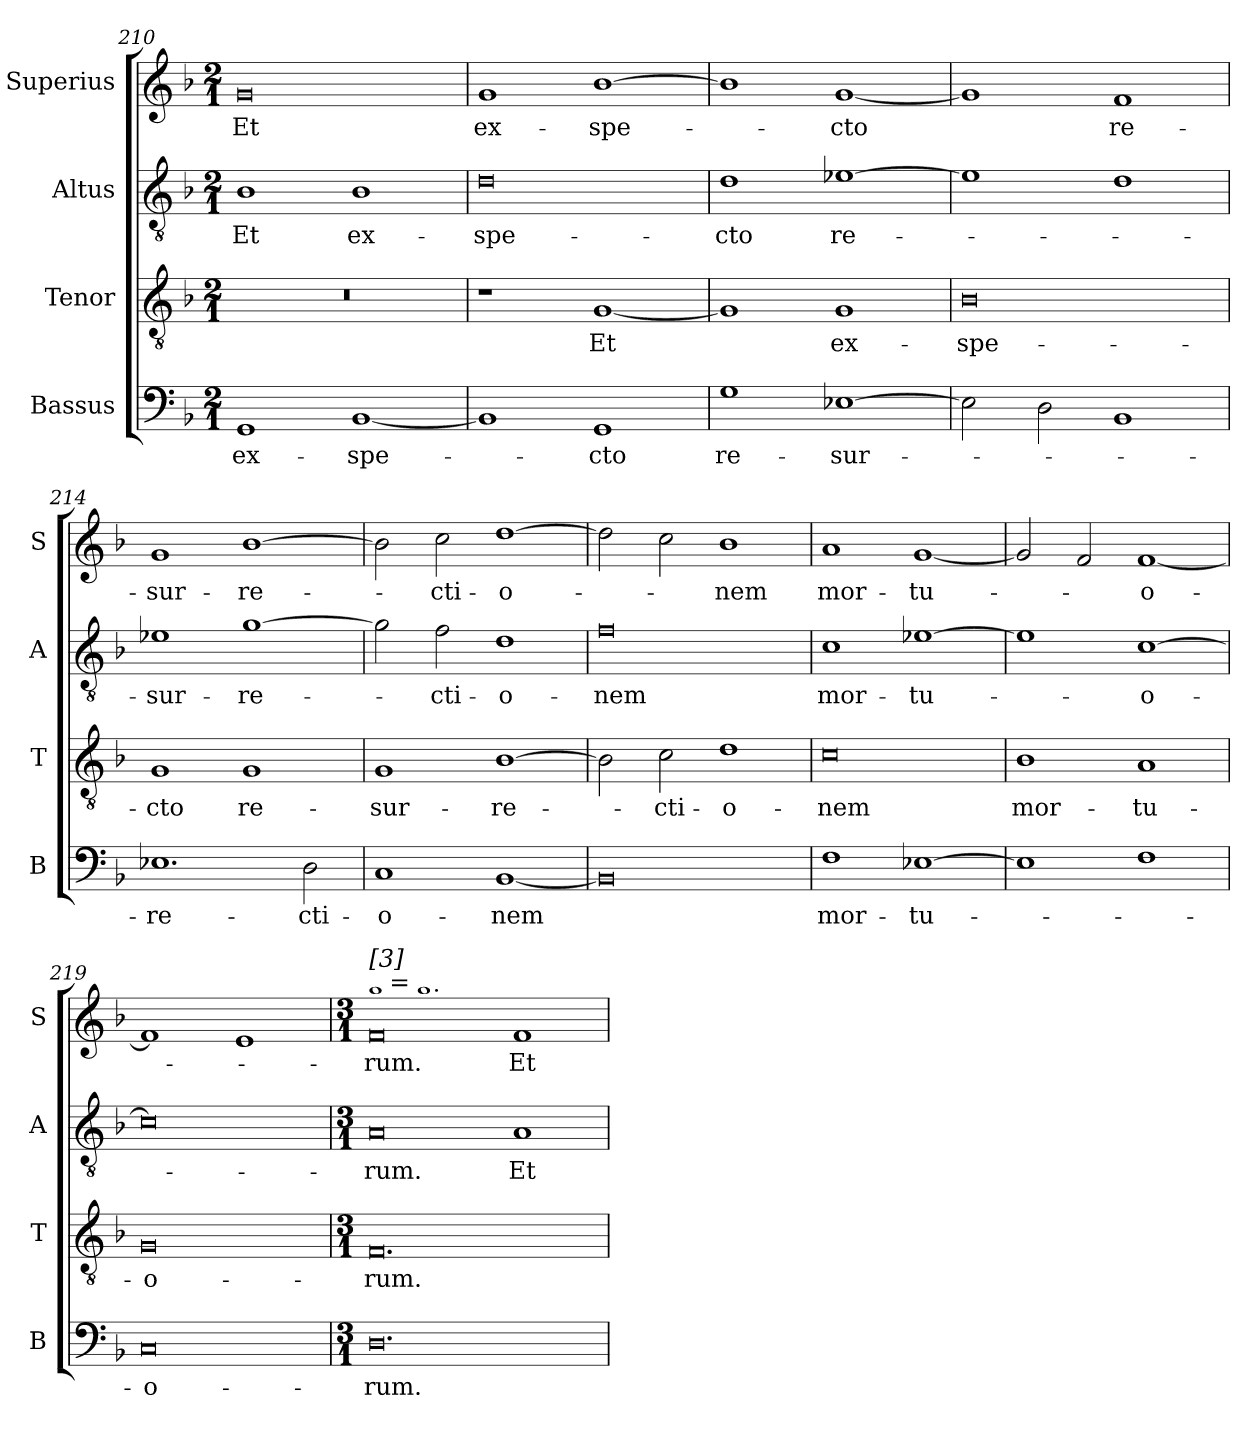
**kern	**text	**kern	**text	**kern	**text	**kern	**text
*part4	*part4	*part3	*part3	*part2	*part2	*part1	*part1
*staff4	*staff4	*staff3	*staff3	*staff2	*staff2	*staff1	*staff1
*I"Bassus	*	*I"Tenor	*	*I"Altus	*	*I"Superius	*
*I'B	*	*I'T	*	*I'A	*	*I'S	*
*clefF4	*	*clefGv2	*	*clefGv2	*	*clefG2	*
*k[b-]	*	*k[b-]	*	*k[b-]	*	*k[b-]	*
*M2/1	*	*M2/1	*	*M2/1	*	*M2/1	*
=210	=210	=210	=210	=210	=210	=210	=210
1GG	ex-	0r	.	1B-	Et	0g	Et
[1BB-	-spe-	.	.	1B-	ex-	.	.
=211	=211	=211	=211	=211	=211	=211	=211
1BB-]	.	1r	.	0d	-spe-	1g	ex-
1GG	-cto	[1G	Et	.	.	[1b-	-spe-
=212	=212	=212	=212	=212	=212	=212	=212
1G	re-	1G]	.	1d	-cto	1b-]	.
[1E-X	-sur-	1G	ex-	[1e-X	re-	[1g	-cto
=213	=213	=213	=213	=213	=213	=213	=213
2E-]	.	0B-	-spe-	1e-]	.	1g]	.
2D	.	.	.	.	.	.	.
1BB-	.	.	.	1d	.	1f	re-
=214	=214	=214	=214	=214	=214	=214	=214
1.E-X	-re-	1G	-cto	1e-X	-sur-	1g	-sur-
.	.	1G	re-	[1g	-re-	[1b-	-re-
2D	-cti-	.	.	.	.	.	.
=215	=215	=215	=215	=215	=215	=215	=215
1C	-o-	1G	-sur-	2g]	.	2b-]	.
.	.	.	.	2f	-cti-	2cc	-cti-
[1BB-	-nem	[1B-	-re-	1d	-o-	[1dd	-o-
=216	=216	=216	=216	=216	=216	=216	=216
0BB-]	.	2B-]	.	0f	-nem	2dd]	.
.	.	2c	-cti-	.	.	2cc	.
.	.	1d	-o-	.	.	1b-	-nem
=217	=217	=217	=217	=217	=217	=217	=217
1F	mor-	0c	-nem	1c	mor-	1a	mor-
[1E-X	-tu-	.	.	[1e-X	-tu-	[1g	-tu-
=218	=218	=218	=218	=218	=218	=218	=218
1E-]	.	1B-	mor-	1e-]	.	2g]	.
.	.	.	.	.	.	2f	.
1F	.	1A	-tu-	[1c	-o-	[1f	-o-
=219	=219	=219	=219	=219	=219	=219	=219
0C	-o-	0G	-o-	0c]	.	1f]	.
.	.	.	.	.	.	1e	.
=220	=220	=220	=220	=220	=220	=220	=220
*M3/1	*	*M3/1	*	*M3/1	*	*M3/1	*
!	!	!	!	!	!	!LO:TX:a:t=[whole] = [whole-dot]	!
!	!	!	!	!	!	!LO:TX:a:t=[3]	!
0.D	-rum.	0.F	-rum.	0A	-rum.	0f	-rum.
.	.	.	.	1A	Et	1f	Et
=	=	=	=	=	=	=	=
*-	*-	*-	*-	*-	*-	*-	*-
